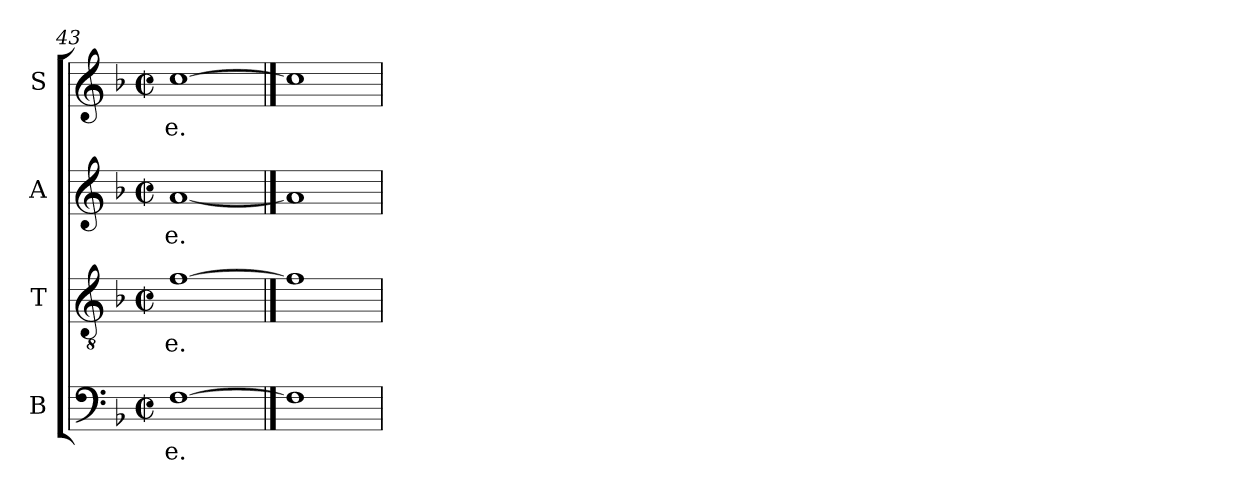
**kern	**text	**kern	**text	**kern	**text	**kern	**text
*part4	*part4	*part3	*part3	*part2	*part2	*part1	*part1
*staff4	*staff4	*staff3	*staff3	*staff2	*staff2	*staff1	*staff1
*I"B	*	*I"T	*	*I"A	*	*I"S	*
*clefF4	*	*clefGv2	*	*clefG2	*	*clefG2	*
*k[b-]	*	*k[b-]	*	*k[b-]	*	*k[b-]	*
*F:	*	*F:	*	*F:	*	*F:	*
*M2/2	*	*M2/2	*	*M2/2	*	*M2/2	*
*met(c|)	*	*met(c|)	*	*met(c|)	*	*met(c|)	*
=43	=43	=43	=43	=43	=43	=43	=43
!	!LO:LY:b:cj	!	!LO:LY:b:cj	!	!LO:LY:b:cj	!	!LO:LY:b:cj
[1F	e.	[1f	-e.	[1a	e.	[1cc	e.
==44	==44	==44	==44	==44	==44	==44	==44
1F]	.	1f]	.	1a]	.	1cc]	.
=	=	=	=	=	=	=	=
*-	*-	*-	*-	*-	*-	*-	*-
